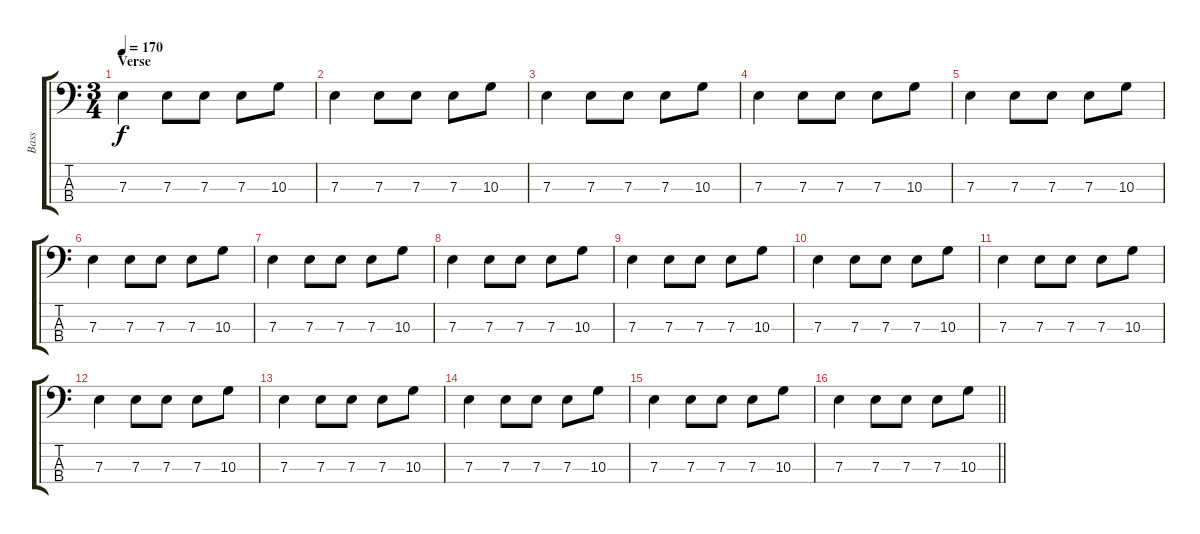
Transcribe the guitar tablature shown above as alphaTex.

\track ("Bass" "Bass") {instrument electricbassfinger}
\staff {score tabs}
\tuning (G2 D2 A1 E1) {hide}
\ts (3 4)
\section ("" "Verse")
\tempo 170
\clef f4
\ks c
7.3.4{dy f} 7.3.8 7.3.8 7.3.8 10.3.8 |
7.3.4 7.3.8 7.3.8 7.3.8 10.3.8 |
7.3.4 7.3.8 7.3.8 7.3.8 10.3.8 |
7.3.4 7.3.8 7.3.8 7.3.8 10.3.8 |
7.3.4 7.3.8 7.3.8 7.3.8 10.3.8 |
7.3.4 7.3.8 7.3.8 7.3.8 10.3.8 |
7.3.4 7.3.8 7.3.8 7.3.8 10.3.8 |
7.3.4 7.3.8 7.3.8 7.3.8 10.3.8 |
7.3.4 7.3.8 7.3.8 7.3.8 10.3.8 |
7.3.4 7.3.8 7.3.8 7.3.8 10.3.8 |
7.3.4 7.3.8 7.3.8 7.3.8 10.3.8 |
7.3.4 7.3.8 7.3.8 7.3.8 10.3.8 |
7.3.4 7.3.8 7.3.8 7.3.8 10.3.8 |
7.3.4 7.3.8 7.3.8 7.3.8 10.3.8 |
7.3.4 7.3.8 7.3.8 7.3.8 10.3.8 |
\barLineRight lightlight
7.3.4 7.3.8 7.3.8 7.3.8 10.3.8
